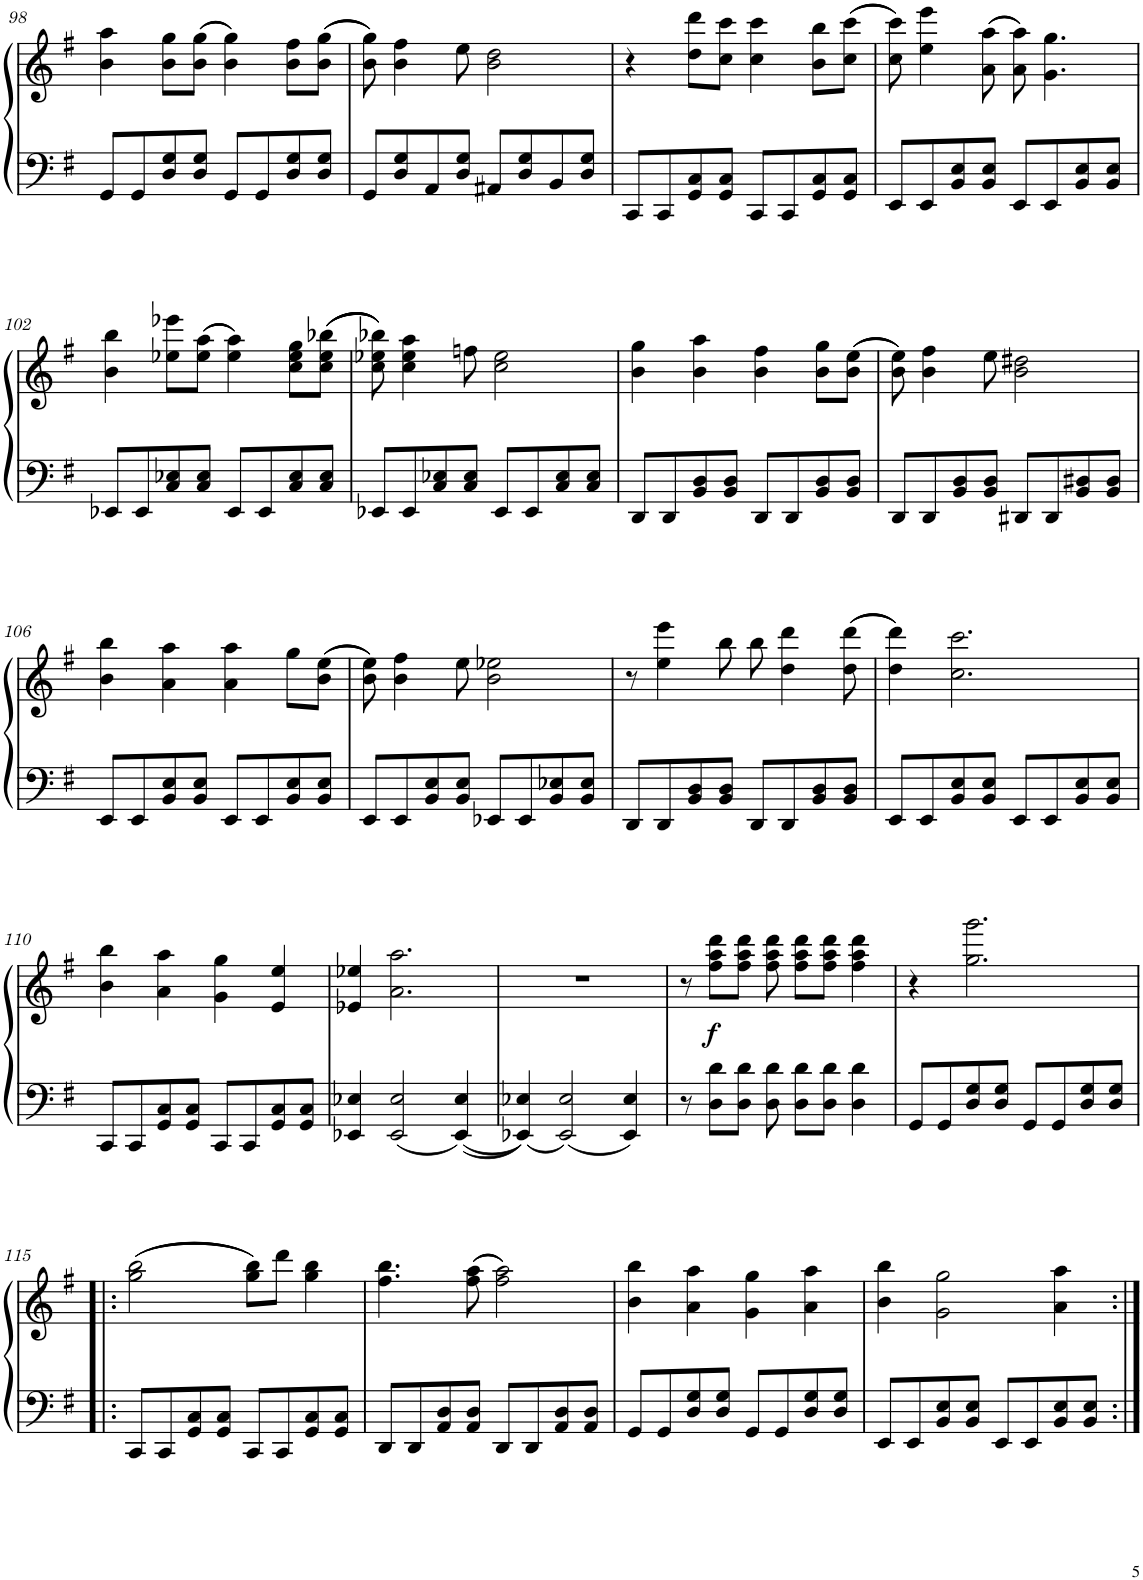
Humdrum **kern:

**kern	**kern	**dynam
*part1	*part1	*part1
*staff2	*staff1	*staff1/2
*I"업라이트 피아노	*	*
!!LO:PB:g=z
*clefF4	*clefG2	*
*k[f#]	*k[f#]	*
*M4/4	*M4/4	*
=98	=98	=98
8GG/L	4b\ 4aa\	.
8GG/	.	.
8D/ 8G/	8b\ 8gg\L	.
8D/ 8G/J	((8b\ 8gg\J	.
8GG/L	4b\ 4gg\))	.
8GG/	.	.
8D/ 8G/	8b\ 8ff#\L	.
8D/ 8G/J	((8b\ 8gg\J	.
=99	=99	=99
8GG/L	8b\ 8gg\))	.
8D/ 8G/	4b\ 4ff#\	.
8AA/	.	.
8D/ 8G/J	8ee\	.
8AA#X/L	2b\ 2dd\	.
8D/ 8G/	.	.
8BB/	.	.
8D/ 8G/J	.	.
=100	=100	=100
8CC/L	4r	.
8CC/	.	.
8GG/ 8C/	8dd\ 8ddd\L	.
8GG/ 8C/J	8cc\ 8ccc\J	.
8CC/L	4cc\ 4ccc\	.
8CC/	.	.
8GG/ 8C/	8b\ 8bb\L	.
8GG/ 8C/J	((8cc\ 8ccc\J	.
=101	=101	=101
8EE/L	8cc\ 8ccc\))	.
8EE/	4ee\ 4eee\	.
8BB/ 8E/	.	.
8BB/ 8E/J	((8a\ 8aa\	.
8EE/L	8a\ 8aa\))	.
8EE/	4.g\ 4.gg\	.
8BB/ 8E/	.	.
8BB/ 8E/J	.	.
!!LO:LB:g=z
=102	=102	=102
8EE-X/L	4b\ 4bb\	.
8EE-/	.	.
8C/ 8E-X/	8ee-X\ 8eee-X\L	.
8C/ 8E-/J	((8ee-\ 8aa\J	.
8EE-/L	4ee-\ 4aa\))	.
8EE-/	.	.
8C/ 8E-/	8cc\ 8ee-\ 8gg\L	.
8C/ 8E-/J	(((8cc\ 8ee-\ 8bb-X\J	.
=103	=103	=103
8EE-X/L	8cc\ 8ee-X\ 8bb-X\)))	.
8EE-/	4cc\ 4ee-\ 4aa\	.
8C/ 8E-X/	.	.
8C/ 8E-/J	8ffn\	.
8EE-/L	2cc\ 2ee-\	.
8EE-/	.	.
8C/ 8E-/	.	.
8C/ 8E-/J	.	.
=104	=104	=104
8DD/L	4b\ 4gg\	.
8DD/	.	.
8BB/ 8D/	4b\ 4aa\	.
8BB/ 8D/J	.	.
8DD/L	4b\ 4ff#\	.
8DD/	.	.
8BB/ 8D/	8b\ 8gg\L	.
8BB/ 8D/J	((8b\ 8ee\J	.
=105	=105	=105
8DD/L	8b\ 8ee\))	.
8DD/	4b\ 4ff#\	.
8BB/ 8D/	.	.
8BB/ 8D/J	8ee\	.
8DD#X/L	2b\ 2dd#X\	.
8DD#/	.	.
8BB/ 8D#X/	.	.
8BB/ 8D#/J	.	.
!!LO:LB:g=z
=106	=106	=106
8EE/L	4b\ 4bb\	.
8EE/	.	.
8BB/ 8E/	4a\ 4aa\	.
8BB/ 8E/J	.	.
8EE/L	4a\ 4aa\	.
8EE/	.	.
8BB/ 8E/	8gg\L	.
8BB/ 8E/J	((8b\ 8ee\J	.
=107	=107	=107
8EE/L	8b\ 8ee\))	.
8EE/	4b\ 4ff#\	.
8BB/ 8E/	.	.
8BB/ 8E/J	8ee\	.
8EE-X/L	2b\ 2ee-X\	.
8EE-/	.	.
8BB/ 8E-X/	.	.
8BB/ 8E-/J	.	.
=108	=108	=108
8DD/L	8r	.
8DD/	4ee\ 4eee\	.
8BB/ 8D/	.	.
8BB/ 8D/J	8bb\	.
8DD/L	8bb\	.
8DD/	4dd\ 4ddd\	.
8BB/ 8D/	.	.
8BB/ 8D/J	((8dd\ 8ddd\	.
=109	=109	=109
8EE/L	4dd\ 4ddd\))	.
8EE/	.	.
8BB/ 8E/	2.cc\ 2.ccc\	.
8BB/ 8E/J	.	.
8EE/L	.	.
8EE/	.	.
8BB/ 8E/	.	.
8BB/ 8E/J	.	.
!!LO:LB:g=z
=110	=110	=110
8CC/L	4b\ 4bb\	.
8CC/	.	.
8GG/ 8C/	4a\ 4aa\	.
8GG/ 8C/J	.	.
8CC/L	4g\ 4gg\	.
8CC/	.	.
8GG/ 8C/	4e/ 4ee/	.
8GG/ 8C/J	.	.
=111	=111	=111
4EE-X/ 4E-X/	4e-X/ 4ee-X/	.
2EE-/ 2E-/	2.a\ 2.aa\	.
4EE-/ 4E-/	.	.
=112	=112	=112
4EE-X/ 4E-X/	1r	.
2EE-/ 2E-/	.	.
4EE-/ 4E-/	.	.
=113	=113	=113
8r	8r	.
!	!	!LO:DY:b
8D\ 8d\L	8ff#\ 8aa\ 8ddd\L	f
8D\ 8d\J	8ff#\ 8aa\ 8ddd\J	.
8D\ 8d\	8ff#\ 8aa\ 8ddd\	.
8D\ 8d\L	8ff#\ 8aa\ 8ddd\L	.
8D\ 8d\J	8ff#\ 8aa\ 8ddd\J	.
4D\ 4d\	4ff#\ 4aa\ 4ddd\	.
=114	=114	=114
8GG/L	4r	.
8GG/	.	.
8D/ 8G/	2.gg\ 2.ggg\	.
8D/ 8G/J	.	.
8GG/L	.	.
8GG/	.	.
8D/ 8G/	.	.
8D/ 8G/J	.	.
!!LO:LB:g=z
=115!|:	=115!|:	=115!|:
8CC/L	((2gg\ 2bb\	.
8CC/	.	.
8GG/ 8C/	.	.
8GG/ 8C/J	.	.
8CC/L	8gg\ 8bb\L))	.
8CC/	8ddd\J	.
8GG/ 8C/	4gg\ 4bb\	.
8GG/ 8C/J	.	.
=116	=116	=116
8DD/L	4.ff#\ 4.bb\	.
8DD/	.	.
8AA/ 8D/	.	.
8AA/ 8D/J	((8ff#\ 8aa\	.
8DD/L	2ff#\ 2aa\))	.
8DD/	.	.
8AA/ 8D/	.	.
8AA/ 8D/J	.	.
=117	=117	=117
8GG/L	4b\ 4bb\	.
8GG/	.	.
8D/ 8G/	4a\ 4aa\	.
8D/ 8G/J	.	.
8GG/L	4g\ 4gg\	.
8GG/	.	.
8D/ 8G/	4a\ 4aa\	.
8D/ 8G/J	.	.
=118	=118	=118
8EE/L	4b\ 4bb\	.
8EE/	.	.
8BB/ 8E/	2g\ 2gg\	.
8BB/ 8E/J	.	.
8EE/L	.	.
8EE/	.	.
8BB/ 8E/	4a\ 4aa\	.
8BB/ 8E/J	.	.
=:|!	=:|!	=:|!
*-	*-	*-
